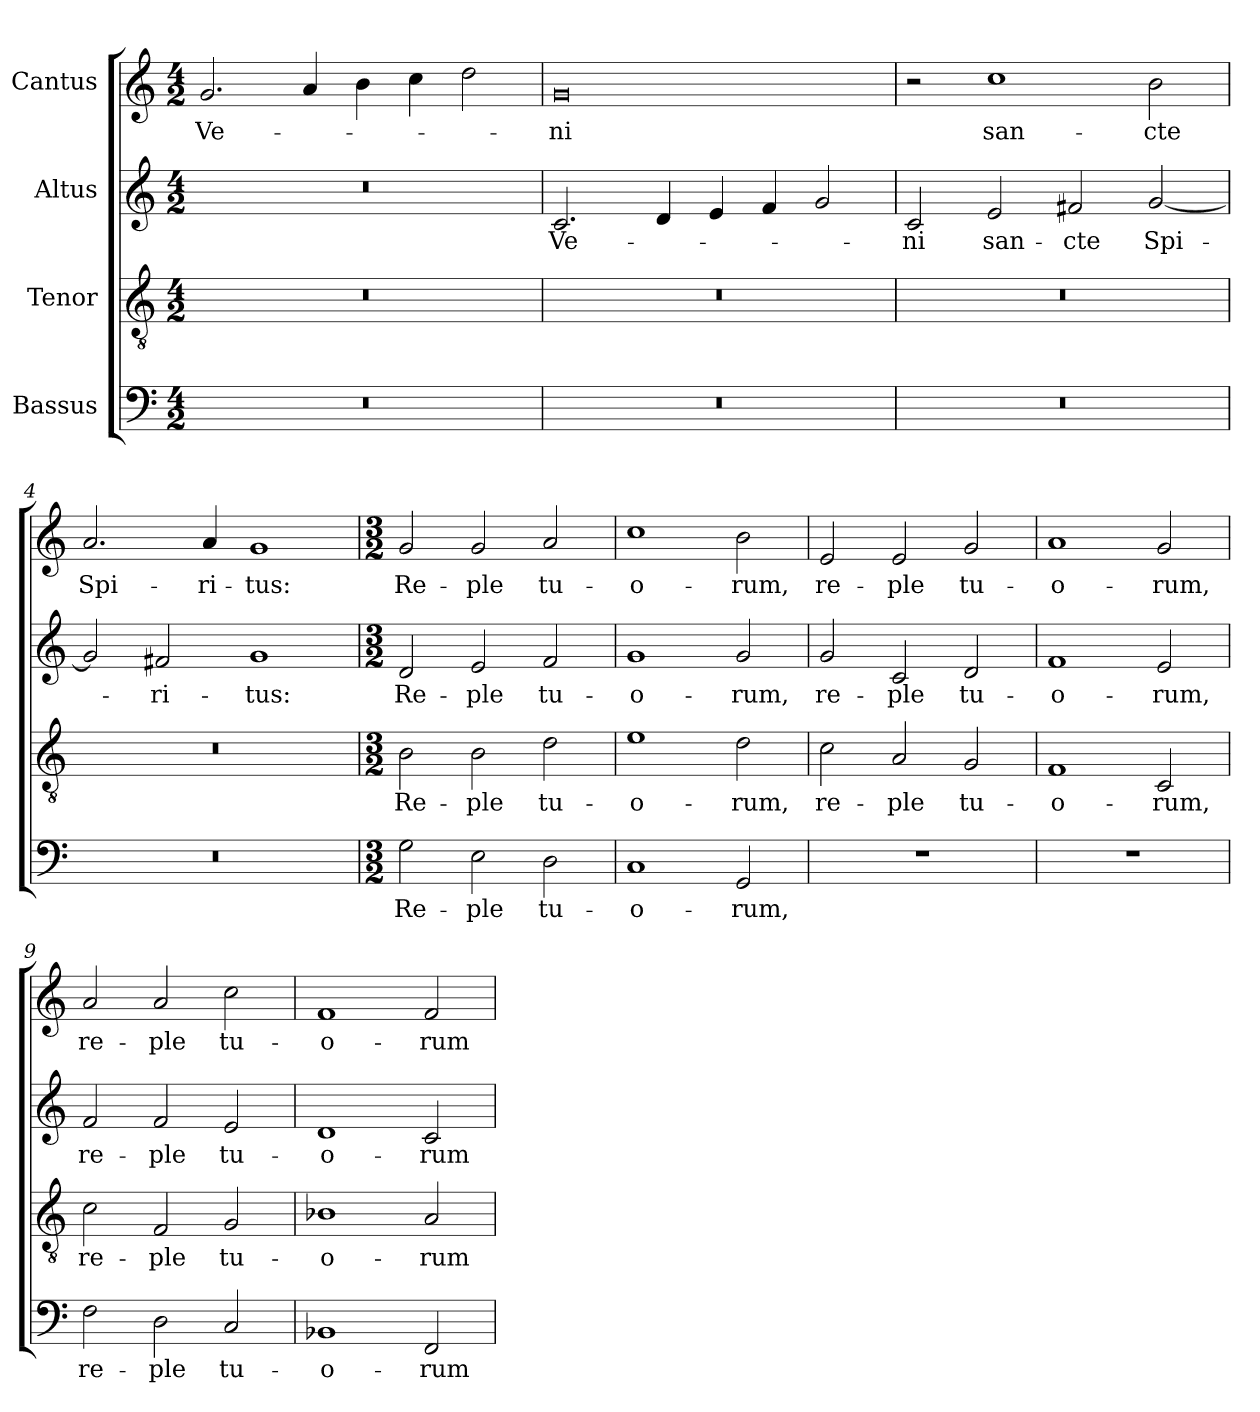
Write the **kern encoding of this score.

**kern	**text	**kern	**text	**kern	**text	**kern	**text
*part4	*part4	*part3	*part3	*part2	*part2	*part1	*part1
*staff4	*staff4	*staff3	*staff3	*staff2	*staff2	*staff1	*staff1
*I"Bassus	*	*I"Tenor	*	*I"Altus	*	*I"Cantus	*
*clefF4	*	*clefGv2	*	*clefG2	*	*clefG2	*
*k[]	*	*k[]	*	*k[]	*	*k[]	*
*M4/2	*	*M4/2	*	*M4/2	*	*M4/2	*
=1	=1	=1	=1	=1	=1	=1	=1
0r	.	0r	.	0r	.	2.g/	Ve-
.	.	.	.	.	.	4a/	.
.	.	.	.	.	.	4b\	.
.	.	.	.	.	.	4cc\	.
.	.	.	.	.	.	2dd\	.
=2	=2	=2	=2	=2	=2	=2	=2
0r	.	0r	.	2.c/	Ve-	0g	-ni
.	.	.	.	4d/	.	.	.
.	.	.	.	4e/	.	.	.
.	.	.	.	4f/	.	.	.
.	.	.	.	2g/	.	.	.
=3	=3	=3	=3	=3	=3	=3	=3
0r	.	0r	.	2c/	-ni	2r	.
.	.	.	.	2e/	san-	1cc	san-
.	.	.	.	2f#X/	-cte	.	.
.	.	.	.	[2g/	Spi-	2b\	-cte
=4	=4	=4	=4	=4	=4	=4	=4
0r	.	0r	.	2g/]	.	2.a/	Spi-
.	.	.	.	2f#X/	-ri-	.	.
.	.	.	.	.	.	4a/	-ri-
.	.	.	.	1g	-tus:	1g	-tus:
=5	=5	=5	=5	=5	=5	=5	=5
*M3/2	*	*M3/2	*	*M3/2	*	*M3/2	*
2G\	Re-	2B\	Re-	2d/	Re-	2g/	Re-
2E\	-ple	2B\	-ple	2e/	-ple	2g/	-ple
2D\	tu-	2d\	tu-	2f/	tu-	2a/	tu-
=6	=6	=6	=6	=6	=6	=6	=6
1C	-o-	1e	-o-	1g	-o-	1cc	-o-
2GG/	-rum,	2d\	-rum,	2g/	-rum,	2b\	-rum,
!!LO:LB:g=z
=7	=7	=7	=7	=7	=7	=7	=7
1.r	.	2c\	re-	2g/	re-	2e/	re-
.	.	2A/	-ple	2c/	-ple	2e/	ple
.	.	2G/	tu-	2d/	tu-	2g/	tu-
=8	=8	=8	=8	=8	=8	=8	=8
1.r	.	1F	-o-	1f	-o-	1a	o-
.	.	2C/	-rum,	2e/	-rum,	2g/	rum,
=9	=9	=9	=9	=9	=9	=9	=9
2F\	re-	2c\	re-	2f/	re-	2a/	re-
2D\	-ple	2F/	-ple	2f/	-ple	2a/	ple
2C/	tu-	2G/	tu-	2e/	tu-	2cc\	tu-
=10	=10	=10	=10	=10	=10	=10	=10
1BB-X	-o-	1B-X	-o-	1d	-o-	1f	o-
2FF/	-rum	2A/	-rum	2c/	-rum	2f/	rum
=	=	=	=	=	=	=	=
*-	*-	*-	*-	*-	*-	*-	*-
